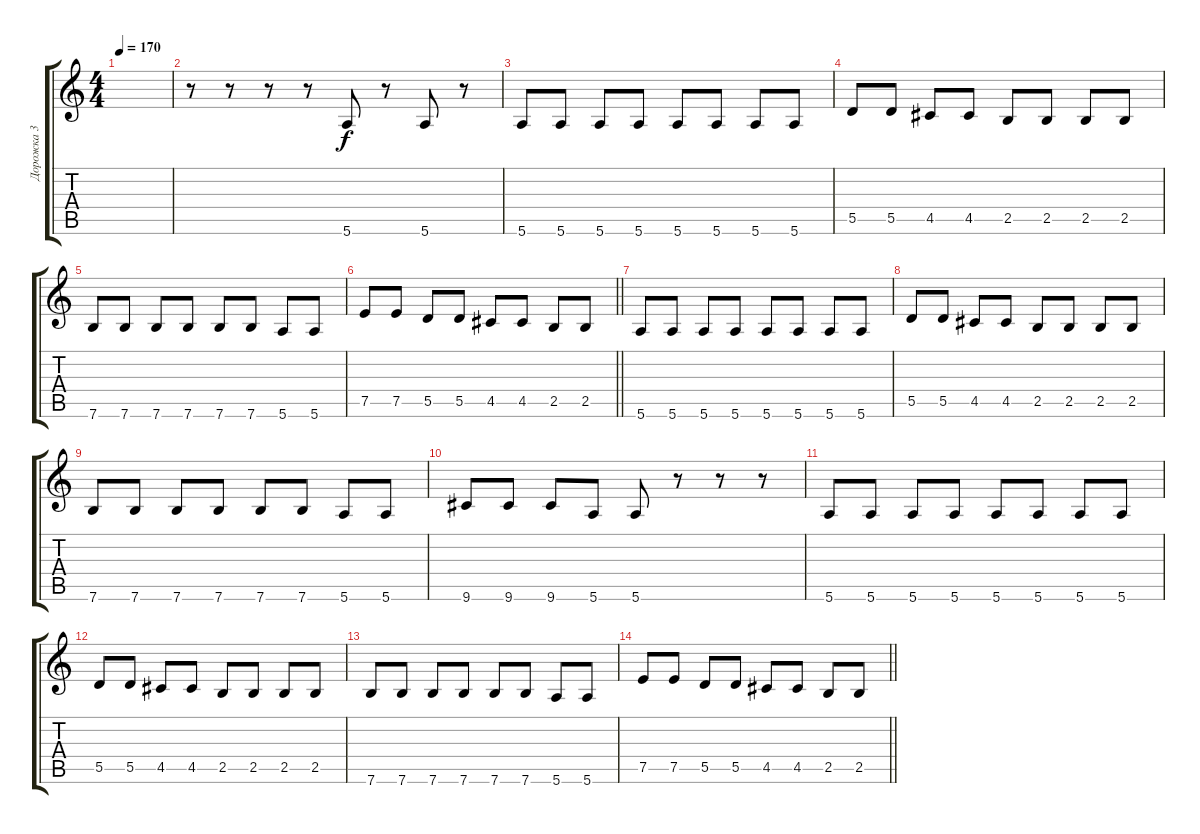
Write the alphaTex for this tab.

\track ("Дорожка 3" "Дорожка 3") {instrument distortionguitar}
\staff {score tabs}
\tuning (E4 B3 G3 D3 A2 E2) {hide}
\ts (4 4)
\tempo 170
\clef g2
\ks c
|
r.8 r.8 r.8 r.8 5.6.8 r.8 5.6.8 r.8 |
5.6.8 5.6.8 5.6.8 5.6.8 5.6.8 5.6.8 5.6.8 5.6.8 |
5.5.8 5.5.8 4.5.8 4.5.8 2.5.8 2.5.8 2.5.8 2.5.8 |
7.6.8 7.6.8 7.6.8 7.6.8 7.6.8 7.6.8 5.6.8 5.6.8 |
\barLineRight lightlight
7.5.8 7.5.8 5.5.8 5.5.8 4.5.8 4.5.8 2.5.8 2.5.8 |
5.6.8 5.6.8 5.6.8 5.6.8 5.6.8 5.6.8 5.6.8 5.6.8 |
5.5.8 5.5.8 4.5.8 4.5.8 2.5.8 2.5.8 2.5.8 2.5.8 |
7.6.8 7.6.8 7.6.8 7.6.8 7.6.8 7.6.8 5.6.8 5.6.8 |
9.6.8 9.6.8 9.6.8 5.6.8 5.6.8 r.8 r.8 r.8 |
5.6.8 5.6.8 5.6.8 5.6.8 5.6.8 5.6.8 5.6.8 5.6.8 |
5.5.8 5.5.8 4.5.8 4.5.8 2.5.8 2.5.8 2.5.8 2.5.8 |
7.6.8 7.6.8 7.6.8 7.6.8 7.6.8 7.6.8 5.6.8 5.6.8 |
\barLineRight lightlight
7.5.8 7.5.8 5.5.8 5.5.8 4.5.8 4.5.8 2.5.8 2.5.8
